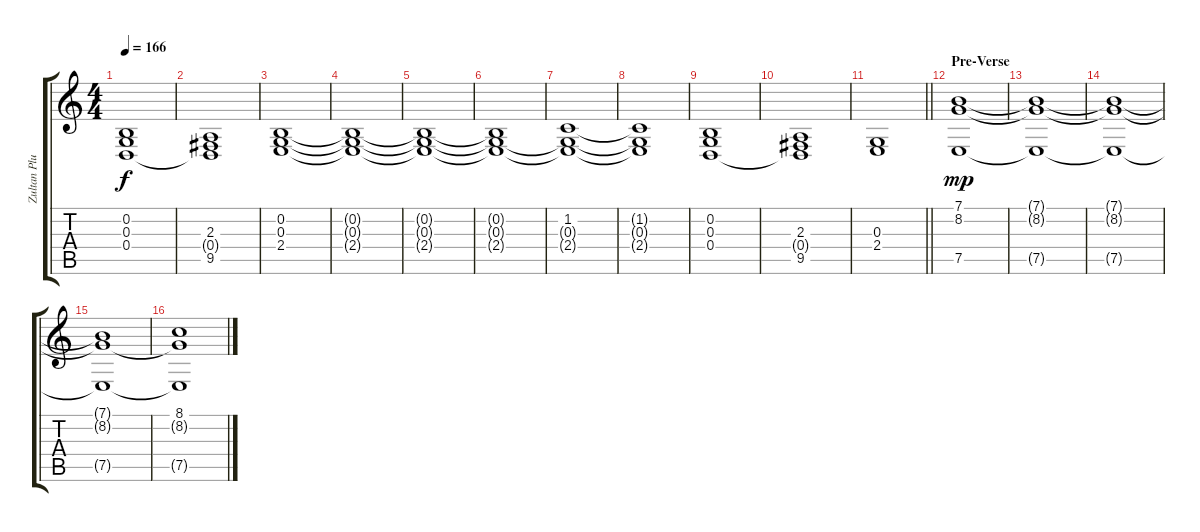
\track ("Zultan Pluto (Keyboard)" "Zultan Plu") {instrument synthvoice}
\staff {score tabs}
\tuning (E4 B3 G3 D3 A2 E2) {hide}
\ts (4 4)
\tempo 166
\clef g2
\ks c
(0.2 0.3 0.4).1{dy f} |
(2.3 0.4{t} 9.5).1 |
(0.2 0.3 2.4).1 |
(0.2{t} 0.3{t} 2.4{t}).1 |
(0.2{t} 0.3{t} 2.4{t}).1 |
(0.2{t} 0.3{t} 2.4{t}).1 |
(1.2 0.3{t} 2.4{t}).1 |
(1.2{t} 0.3{t} 2.4{t}).1 |
(0.2 0.3 0.4).1 |
(2.3 0.4{t} 9.5).1 |
\barLineRight lightlight
(0.3 2.4).1 |
\section ("" "Pre-Verse")
(7.1 8.2 7.5).1{dy mp} |
(7.1{t} 8.2{t} 7.5{t}).1 |
(7.1{t} 8.2{t} 7.5{t}).1 |
(7.1{t} 8.2{t} 7.5{t}).1 |
(8.1 8.2{t} 7.5{t}).1
